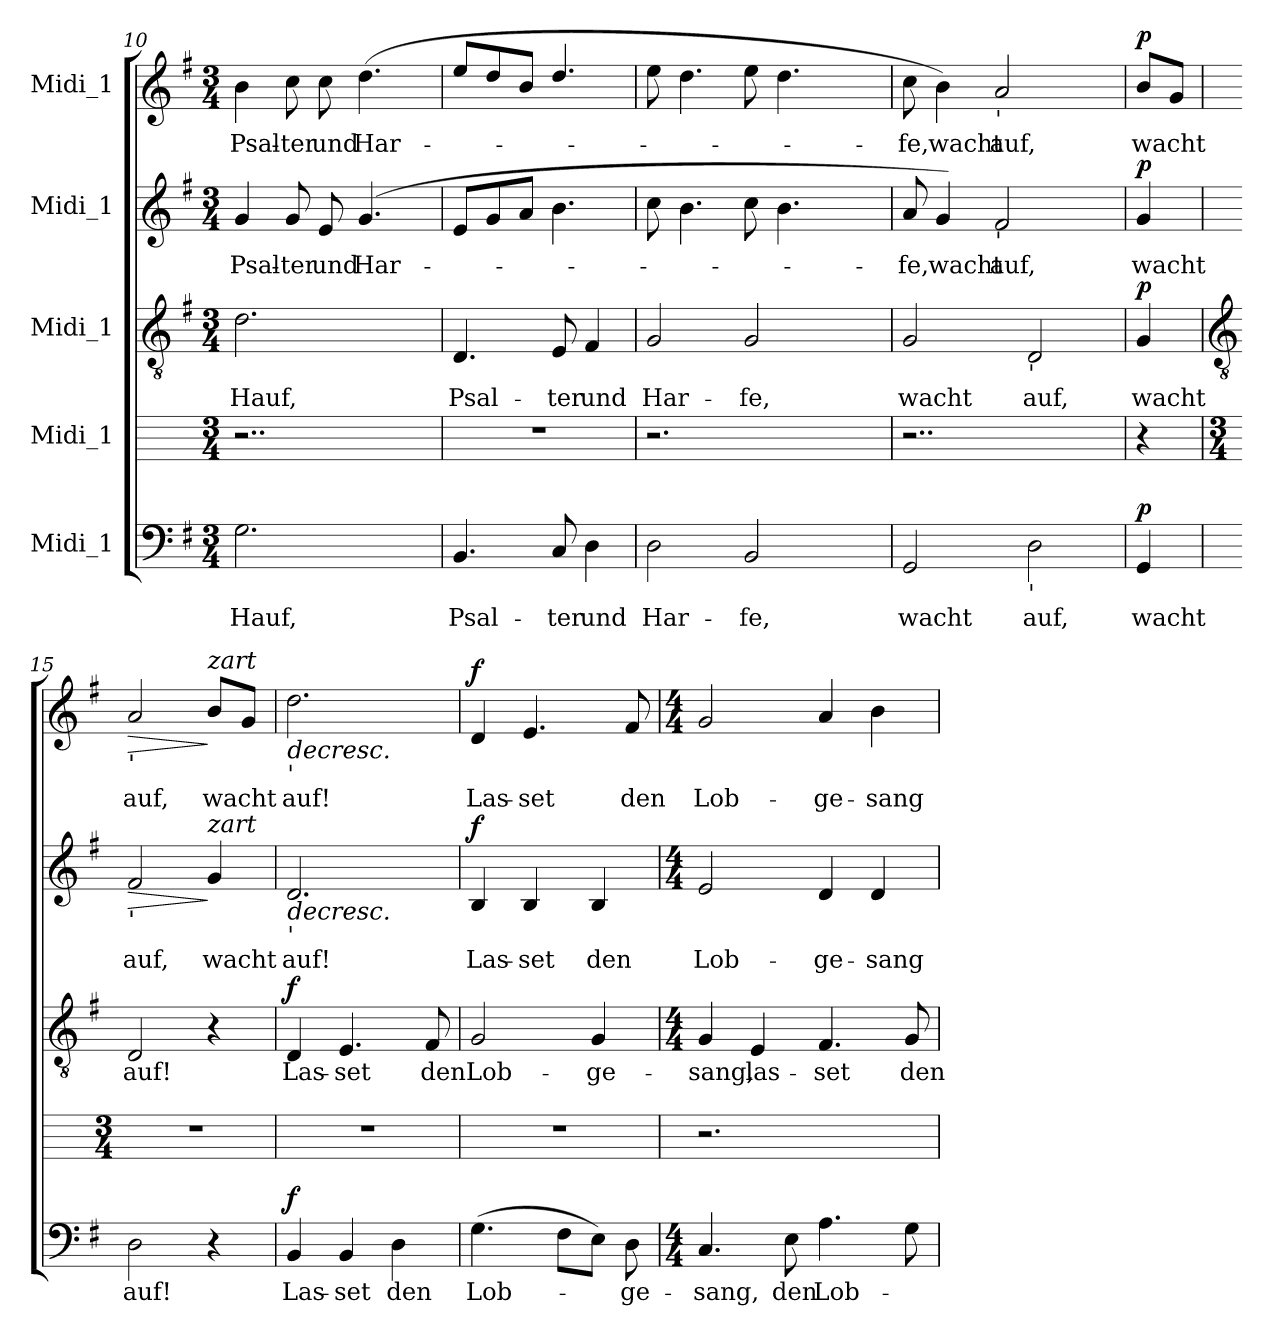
**kern	**text	**dynam	**kern	**kern	**text	**dynam	**kern	**text	**dynam	**kern	**text	**dynam
*part5	*part5	*part5	*part4	*part3	*part3	*part3	*part2	*part2	*part2	*part1	*part1	*part1
*staff5	*staff5	*staff5	*staff4	*staff3	*staff3	*staff3	*staff2	*staff2	*staff2	*staff1	*staff1	*staff1
*I"Midi_1	*	*	*I"Midi_1	*I"Midi_1	*	*	*I"Midi_1	*	*	*I"Midi_1	*	*
*clefF4	*	*	*	*clefGv2	*	*	*clefG2	*	*	*clefG2	*	*
*k[f#]	*	*	*	*k[f#]	*	*	*k[f#]	*	*	*k[f#]	*	*
*G:	*	*	*	*G:	*	*	*G:	*	*	*G:	*	*
*M3/4	*	*	*M3/4	*M3/4	*	*	*M3/4	*	*	*M3/4	*	*
=10	=10	=10	=10	=10	=10	=10	=10	=10	=10	=10	=10	=10
!	!LO:LY:b	!	!	!	!LO:LY:b	!	!	!LO:LY:b	!	!	!LO:LY:b	!
*	*	*	*	*	*	*	*	*	*	*^	*	*
2.G	Hauf,	.	2..r	2.d	Hauf,	.	4g	Psal-	.	4b	2ryy	Psal-	.
!	!	!	!	!	!	!	!	!LO:LY:b	!	!	!	!LO:LY:b	!
.	.	.	.	.	.	.	8g	-ter	.	8cc	.	-ter	.
!	!	!	!	!	!	!	!	!LO:LY:b	!	!	!	!LO:LY:b	!
.	.	.	.	.	.	.	8e	und	.	8cc	.	und	.
!	!	!	!	!	!	!	!	!LO:LY:b	!	!	!	!LO:LY:b	!
.	.	.	.	.	.	.	(>4.g	Har-	.	(>4.dd	4ryy	Har-	.
8ryy	.	.	.	8ryy	.	.	.	.	.	.	8ryy	.	.
=10	=10	=10	=10	=10	=10	=10	=10	=10	=10	=10	=10	=10	=10
!	!LO:LY:b	!	!	!	!LO:LY:b	!	!	!	!	!	!	!	!
4.BB	Psal-	.	2.r	4.D	Psal-	.	8eL	.	.	8eeL	2.ryy	.	.
.	.	.	.	.	.	.	8g	.	.	8dd	.	.	.
.	.	.	.	.	.	.	8aJ	.	.	8bJ	.	.	.
!	!LO:LY:b	!	!	!	!LO:LY:b	!	!	!	!	!	!	!	!
8C	-ter	.	.	8E	-ter	.	4.b	.	.	4.dd	.	.	.
!	!LO:LY:b	!	!	!	!LO:LY:b	!	!	!	!	!	!	!	!
4D	und	.	.	4F#	und	.	.	.	.	.	.	.	.
=12	=12	=12	=12	=12	=12	=12	=12	=12	=12	=12	=12	=12	=12
!	!LO:LY:b	!	!	!	!LO:LY:b	!	!	!	!	!	!	!	!
2D	Har-	.	2.r	2G	Har-	.	8cc	.	.	8ee	1ryy	.	.
.	.	.	.	.	.	.	4.b	.	.	4.dd	.	.	.
!	!LO:LY:b	!	!	!	!LO:LY:b	!	!	!	!	!	!	!	!
2BB	-fe,	.	.	2G	-fe,	.	8cc	.	.	8ee	.	.	.
.	.	.	.	.	.	.	4.b	.	.	4.dd	.	.	.
.	.	.	4ryy	.	.	.	.	.	.	.	.	.	.
=13	=13	=13	=13	=13	=13	=13	=13	=13	=13	=13	=13	=13	=13
!	!LO:LY:b	!	!	!	!LO:LY:b	!	!	!LO:LY:b	!	!	!	!LO:LY:b	!
2GG	wacht	.	2..r	2G	wacht	.	8a	-fe,	.	8cc	8ryy	-fe,	.
!	!	!	!	!	!	!	!	!LO:LY:b	!	!	!	!LO:LY:b	!
.	.	.	.	.	.	.	4g)	wacht	.	4b)	2..ryy	wacht	.
!	!	!	!	!	!	!	!	!	!	!LO:TX:b:t='	!	!	!
!	!	!	!	!	!	!	!LO:TX:b:t='	!	!	!	!	!	!
!	!	!	!	!	!	!	!	!LO:LY:b	!	!	!	!LO:LY:b	!
.	.	.	.	.	.	.	2f#	auf,	.	2a	.	auf,	.
!	!	!	!	!LO:TX:b:t='	!	!	!	!	!	!	!	!	!
!LO:TX:b:t='	!	!	!	!	!	!	!	!	!	!	!	!	!
!	!LO:LY:b	!	!	!	!LO:LY:b	!	!	!	!	!	!	!	!
2D	auf,	.	.	2D	auf,	.	.	.	.	.	.	.	.
.	.	.	8ryy	.	.	.	8ryy	.	.	8ryy	.	.	.
=14	=14	=14	=14	=14	=14	=14	=14	=14	=14	=14	=14	=14	=14
!	!LO:LY:b	!LO:DY:a	!	!	!LO:LY:b	!LO:DY:a	!	!LO:LY:b	!LO:DY:a	!	!	!LO:LY:b	!LO:DY:a
4GG	wacht	p	4r	4G	wacht	p	4g	wacht	p	8bL	4ryy	wacht	p
.	.	.	.	.	.	.	.	.	.	8gJ	.	.	.
*	*	*	*	*	*	*	*	*	*	*v	*v	*	*
!!LO:LB:g=z
=15	=15	=15	=15	=15	=15	=15	=15	=15	=15	=15	=15	=15
*	*	*	*	*clefGv2	*	*	*	*	*	*	*	*
*	*	*	*M3/4	*	*	*	*	*	*	*	*	*
!	!	!	!	!	!	!	!	!	!	!LO:TX:b:t='	!	!
!	!	!	!	!	!	!	!LO:TX:b:t='	!	!	!	!	!
!	!LO:LY:b	!	!	!	!LO:LY:b	!	!	!LO:LY:b	!LO:HP:b	!	!LO:LY:b	!LO:HP:b
2D	auf!	.	2.r	2D	auf!	.	2f#	auf,	>	2a	auf,	>
!	!	!	!	!	!	!	!	!	!	!LO:TX:a:i:t=zart	!	!
!	!	!	!	!	!	!	!LO:TX:a:i:t=zart	!	!	!	!	!
!	!	!	!	!	!	!	!	!LO:LY:b	!	!	!LO:LY:b	!
4r	.	.	.	4r	.	.	4g	wacht	]	8bL	wacht	]
.	.	.	.	.	.	.	.	.	.	8gJ	.	.
=16	=16	=16	=16	=16	=16	=16	=16	=16	=16	=16	=16	=16
!	!	!	!	!	!	!	!	!	!	!LO:TX:b:t='	!	!
!	!	!	!	!	!	!	!LO:TX:b:t='	!	!	!	!	!
!	!LO:LY:b	!LO:DY:a	!	!	!LO:LY:b	!LO:DY:a	!	!LO:LY:b	!LO:HP:b	!	!LO:LY:b	!LO:HP:b
4BB	Las-	f	2.r	4D	Las-	f	2.d	auf!	>	2.dd	auf!	>
!	!LO:LY:b	!	!	!	!LO:LY:b	!	!	!	!	!	!	!
4BB	-set	.	.	4.E	-set	.	.	.	.	.	.	.
!	!LO:LY:b	!	!	!	!	!	!	!	!	!	!	!
4D	den	.	.	.	.	.	.	.	.	.	.	.
!	!	!	!	!	!LO:LY:b	!	!	!	!	!	!	!
.	.	.	.	8F#	den	.	.	.	.	.	.	.
=17	=17	=17	=17	=17	=17	=17	=17	=17	=17	=17	=17	=17
!	!LO:LY:b	!	!	!	!LO:LY:b	!	!	!LO:LY:b	!LO:DY:a	!	!LO:LY:b	!LO:DY:a
(>4.G	Lob-	.	2.r	2G	Lob-	.	4B	Las-	f	4d	Las-	f
!	!	!	!	!	!	!	!	!LO:LY:b	!	!	!LO:LY:b	!
.	.	.	.	.	.	.	4B	-set	]	4.e	-set	]
8F#L	.	.	.	.	.	.	.	.	.	.	.	.
!	!	!	!	!	!LO:LY:b	!	!	!LO:LY:b	!	!	!	!
8EJ)	.	.	.	4G	-ge-	.	4B	den	.	.	.	.
!	!LO:LY:b	!	!	!	!	!	!	!	!	!	!LO:LY:b	!
8D	-ge-	.	.	.	.	.	.	.	.	8f#	den	.
=18	=18	=18	=18	=18	=18	=18	=18	=18	=18	=18	=18	=18
*M4/4	*	*	*	*M4/4	*	*	*M4/4	*	*	*M4/4	*	*
!	!LO:LY:b	!	!	!	!LO:LY:b	!	!	!LO:LY:b	!	!	!LO:LY:b	!
4.C	-sang,	.	2.r	4G	-sang,	.	2e	Lob-	.	2g	Lob-	.
!	!	!	!	!	!LO:LY:b	!	!	!	!	!	!	!
.	.	.	.	4E	las-	.	.	.	.	.	.	.
!	!LO:LY:b	!	!	!	!	!	!	!	!	!	!	!
8E	den	.	.	.	.	.	.	.	.	.	.	.
!	!LO:LY:b	!	!	!	!LO:LY:b	!	!	!LO:LY:b	!	!	!LO:LY:b	!
4.A	Lob-	.	.	4.F#	-set	.	4d	-ge-	.	4a	-ge-	.
!	!	!	!	!	!	!	!	!LO:LY:b	!	!	!LO:LY:b	!
.	.	.	4ryy	.	.	.	4d	-sang	.	4b	-sang	.
!	!	!	!	!	!LO:LY:b	!	!	!	!	!	!	!
8G	.	.	.	8G	den	.	.	.	.	.	.	.
=	=	=	=	=	=	=	=	=	=	=	=	=
*-	*-	*-	*-	*-	*-	*-	*-	*-	*-	*-	*-	*-
